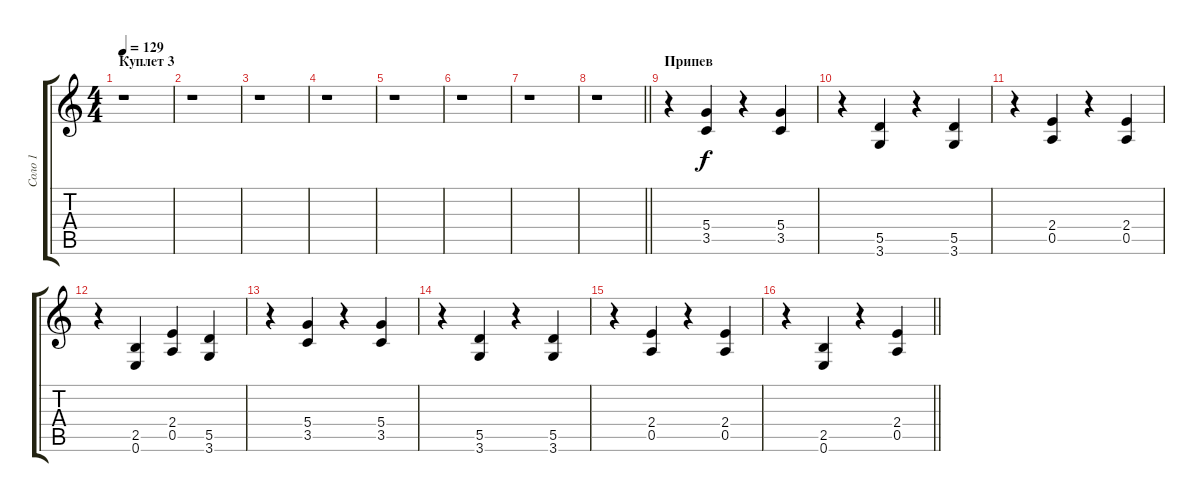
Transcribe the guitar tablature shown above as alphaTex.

\track ("Соло 1" "Соло 1") {instrument distortionguitar}
\staff {score tabs}
\tuning (E4 B3 G3 D3 A2 E2) {hide}
\ts (4 4)
\section ("" "Куплет 3")
\tempo 129
\clef g2
\ks c
r.1{dy f} |
r.1 |
r.1 |
r.1 |
r.1 |
r.1 |
r.1 |
\barLineRight lightlight
r.1 |
\section ("" "Припев")
r.4{volume 10 balance 0 instrument distortionguitar} (5.4 3.5).4 r.4 (5.4 3.5).4 |
r.4 (5.5 3.6).4 r.4 (5.5 3.6).4 |
r.4 (2.4 0.5).4 r.4 (2.4 0.5).4 |
r.4 (2.5 0.6).4 (2.4 0.5).4 (5.5 3.6).4 |
r.4 (5.4 3.5).4 r.4 (5.4 3.5).4 |
r.4 (5.5 3.6).4 r.4 (5.5 3.6).4 |
r.4 (2.4 0.5).4 r.4 (2.4 0.5).4 |
\barLineRight lightlight
r.4 (2.5 0.6).4 r.4 (2.4 0.5).4
